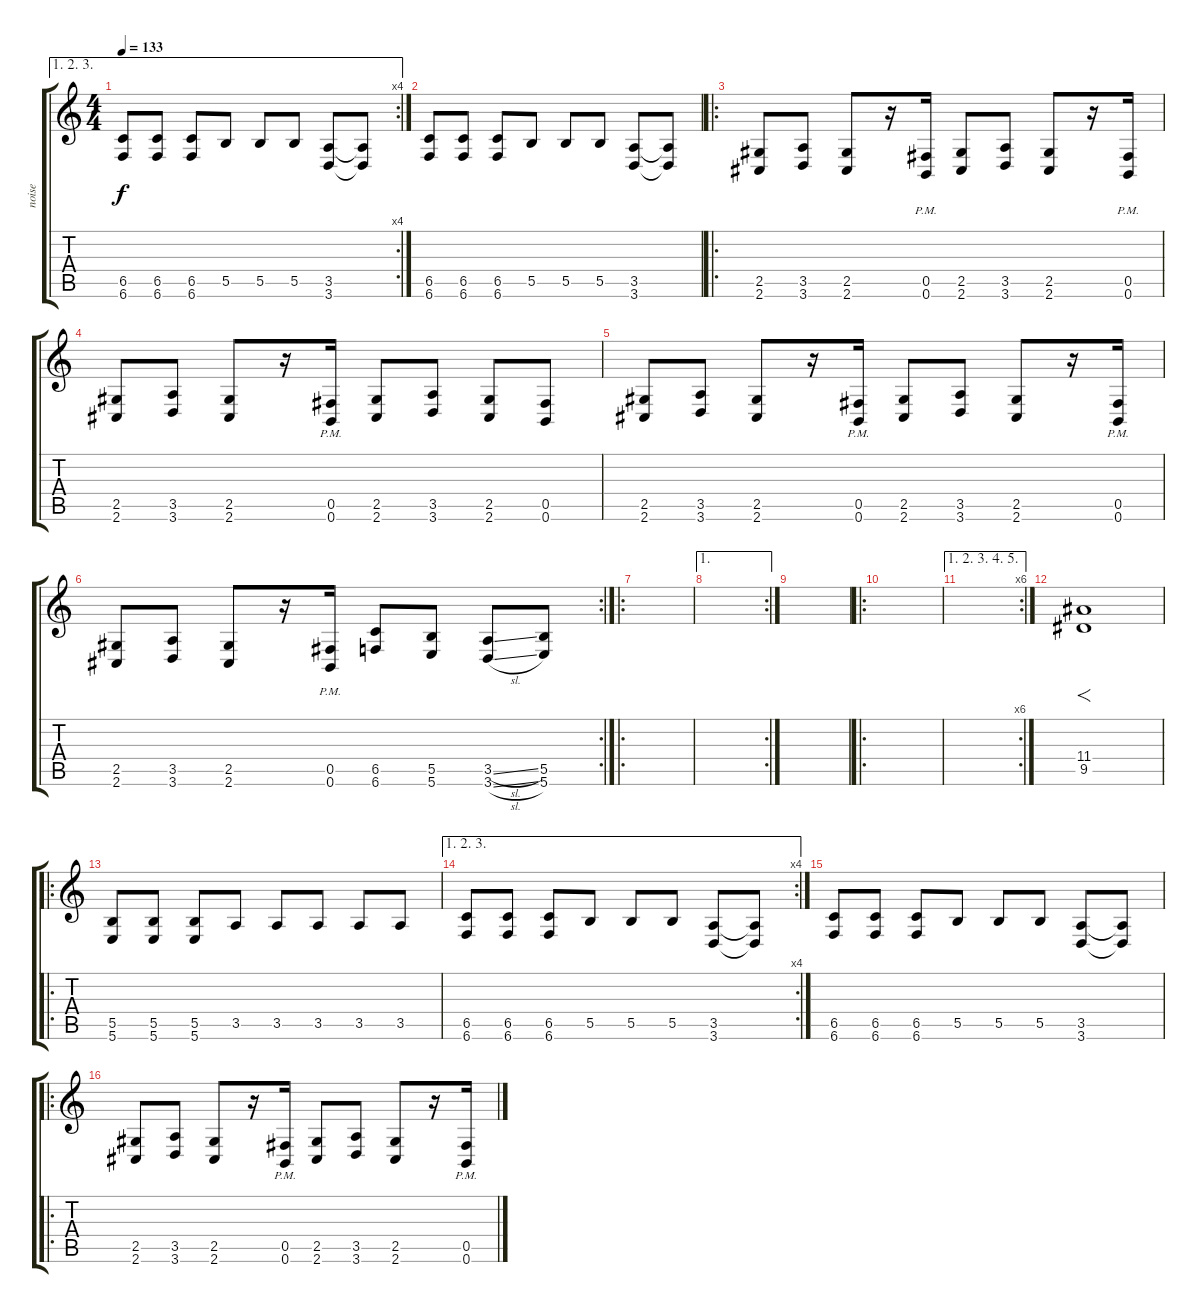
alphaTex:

\track ("noise" "noise") {instrument overdrivenguitar}
\staff {score tabs}
\tuning (Db4 Ab3 E3 B2 Gb2 B1) {hide}
\ae (1 2 3)
\rc 4
\ts (4 4)
\tempo 133
\clef g2
\ks c
(6.5 6.6).8{dy f} (6.5 6.6).8 (6.5 6.6).8 5.5.8 5.5.8 5.5.8 (3.5 3.6).8 (3.5{t} 3.6{t}).8 |
(6.5 6.6).8 (6.5 6.6).8 (6.5 6.6).8 5.5.8 5.5.8 5.5.8 (3.5 3.6).8 (3.5{t} 3.6{t}).8 |
\ro
(2.5 2.6).8 (3.5 3.6).8 (2.5 2.6).8 r.16 (0.5{pm} 0.6{pm}).16 (2.5 2.6).8 (3.5 3.6).8 (2.5 2.6).8 r.16 (0.5{pm} 0.6{pm}).16 |
(2.5 2.6).8 (3.5 3.6).8 (2.5 2.6).8 r.16 (0.5{pm} 0.6{pm}).16 (2.5 2.6).8 (3.5 3.6).8 (2.5 2.6).8 (0.5 0.6).8 |
(2.5 2.6).8 (3.5 3.6).8 (2.5 2.6).8 r.16 (0.5{pm} 0.6{pm}).16 (2.5 2.6).8 (3.5 3.6).8 (2.5 2.6).8 r.16 (0.5{pm} 0.6{pm}).16 |
\rc 2
(2.5 2.6).8 (3.5 3.6).8 (2.5 2.6).8 r.16 (0.5{pm} 0.6{pm}).16 (6.5 6.6).8 (5.5 5.6).8 (3.5{sl} 3.6{sl}).8 (5.5 5.6).8 |
\ro
|
\ae 1
\rc 2
|
|
\ro
|
\ae (1 2 3 4 5)
\rc 6
|
(11.4 9.5).1{f} |
\ro
(5.5 5.6).8 (5.5 5.6).8 (5.5 5.6).8 3.5.8 3.5.8 3.5.8 3.5.8 3.5.8 |
\ae (1 2 3)
\rc 4
(6.5 6.6).8 (6.5 6.6).8 (6.5 6.6).8 5.5.8 5.5.8 5.5.8 (3.5 3.6).8 (3.5{t} 3.6{t}).8 |
(6.5 6.6).8 (6.5 6.6).8 (6.5 6.6).8 5.5.8 5.5.8 5.5.8 (3.5 3.6).8 (3.5{t} 3.6{t}).8 |
\ro
(2.5 2.6).8 (3.5 3.6).8 (2.5 2.6).8 r.16 (0.5{pm} 0.6{pm}).16 (2.5 2.6).8 (3.5 3.6).8 (2.5 2.6).8 r.16 (0.5{pm} 0.6{pm}).16
